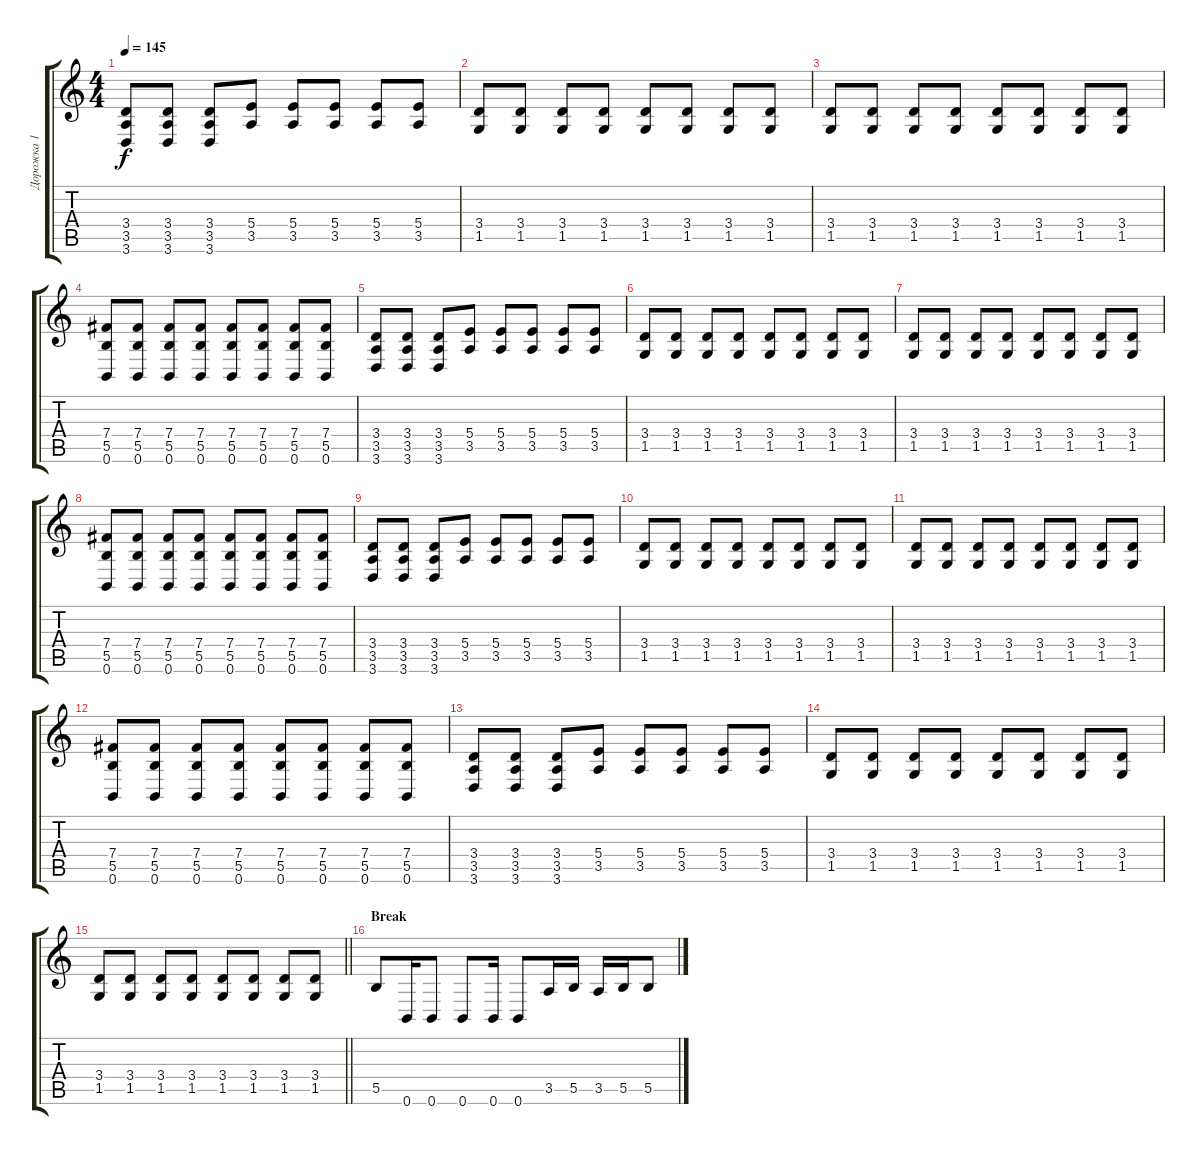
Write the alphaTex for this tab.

\track ("Дорожка 1" "Дорожка 1") {instrument distortionguitar}
\staff {score tabs}
\tuning (Db4 Ab3 E3 B2 Gb2 B1) {hide}
\ts (4 4)
\tempo 145
\clef g2
\ks c
(3.4 3.5 3.6).8{dy f} (3.4 3.5 3.6).8 (3.4 3.5 3.6).8 (5.4 3.5).8 (5.4 3.5).8 (5.4 3.5).8 (5.4 3.5).8 (5.4 3.5).8 |
(3.4 1.5).8 (3.4 1.5).8 (3.4 1.5).8 (3.4 1.5).8 (3.4 1.5).8 (3.4 1.5).8 (3.4 1.5).8 (3.4 1.5).8 |
(3.4 1.5).8 (3.4 1.5).8 (3.4 1.5).8 (3.4 1.5).8 (3.4 1.5).8 (3.4 1.5).8 (3.4 1.5).8 (3.4 1.5).8 |
(7.4 5.5 0.6).8 (7.4 5.5 0.6).8 (7.4 5.5 0.6).8 (7.4 5.5 0.6).8 (7.4 5.5 0.6).8 (7.4 5.5 0.6).8 (7.4 5.5 0.6).8 (7.4 5.5 0.6).8 |
(3.4 3.5 3.6).8 (3.4 3.5 3.6).8 (3.4 3.5 3.6).8 (5.4 3.5).8 (5.4 3.5).8 (5.4 3.5).8 (5.4 3.5).8 (5.4 3.5).8 |
(3.4 1.5).8 (3.4 1.5).8 (3.4 1.5).8 (3.4 1.5).8 (3.4 1.5).8 (3.4 1.5).8 (3.4 1.5).8 (3.4 1.5).8 |
(3.4 1.5).8 (3.4 1.5).8 (3.4 1.5).8 (3.4 1.5).8 (3.4 1.5).8 (3.4 1.5).8 (3.4 1.5).8 (3.4 1.5).8 |
(7.4 5.5 0.6).8 (7.4 5.5 0.6).8 (7.4 5.5 0.6).8 (7.4 5.5 0.6).8 (7.4 5.5 0.6).8 (7.4 5.5 0.6).8 (7.4 5.5 0.6).8 (7.4 5.5 0.6).8 |
(3.4 3.5 3.6).8 (3.4 3.5 3.6).8 (3.4 3.5 3.6).8 (5.4 3.5).8 (5.4 3.5).8 (5.4 3.5).8 (5.4 3.5).8 (5.4 3.5).8 |
(3.4 1.5).8 (3.4 1.5).8 (3.4 1.5).8 (3.4 1.5).8 (3.4 1.5).8 (3.4 1.5).8 (3.4 1.5).8 (3.4 1.5).8 |
(3.4 1.5).8 (3.4 1.5).8 (3.4 1.5).8 (3.4 1.5).8 (3.4 1.5).8 (3.4 1.5).8 (3.4 1.5).8 (3.4 1.5).8 |
(7.4 5.5 0.6).8 (7.4 5.5 0.6).8 (7.4 5.5 0.6).8 (7.4 5.5 0.6).8 (7.4 5.5 0.6).8 (7.4 5.5 0.6).8 (7.4 5.5 0.6).8 (7.4 5.5 0.6).8 |
(3.4 3.5 3.6).8 (3.4 3.5 3.6).8 (3.4 3.5 3.6).8 (5.4 3.5).8 (5.4 3.5).8 (5.4 3.5).8 (5.4 3.5).8 (5.4 3.5).8 |
(3.4 1.5).8 (3.4 1.5).8 (3.4 1.5).8 (3.4 1.5).8 (3.4 1.5).8 (3.4 1.5).8 (3.4 1.5).8 (3.4 1.5).8 |
\barLineRight lightlight
(3.4 1.5).8 (3.4 1.5).8 (3.4 1.5).8 (3.4 1.5).8 (3.4 1.5).8 (3.4 1.5).8 (3.4 1.5).8 (3.4 1.5).8 |
\section ("" "Break")
5.5.8 0.6.16 0.6.8 0.6.8 0.6.16 0.6.8 3.5.16 5.5.16 3.5.16 5.5.16 5.5.8
